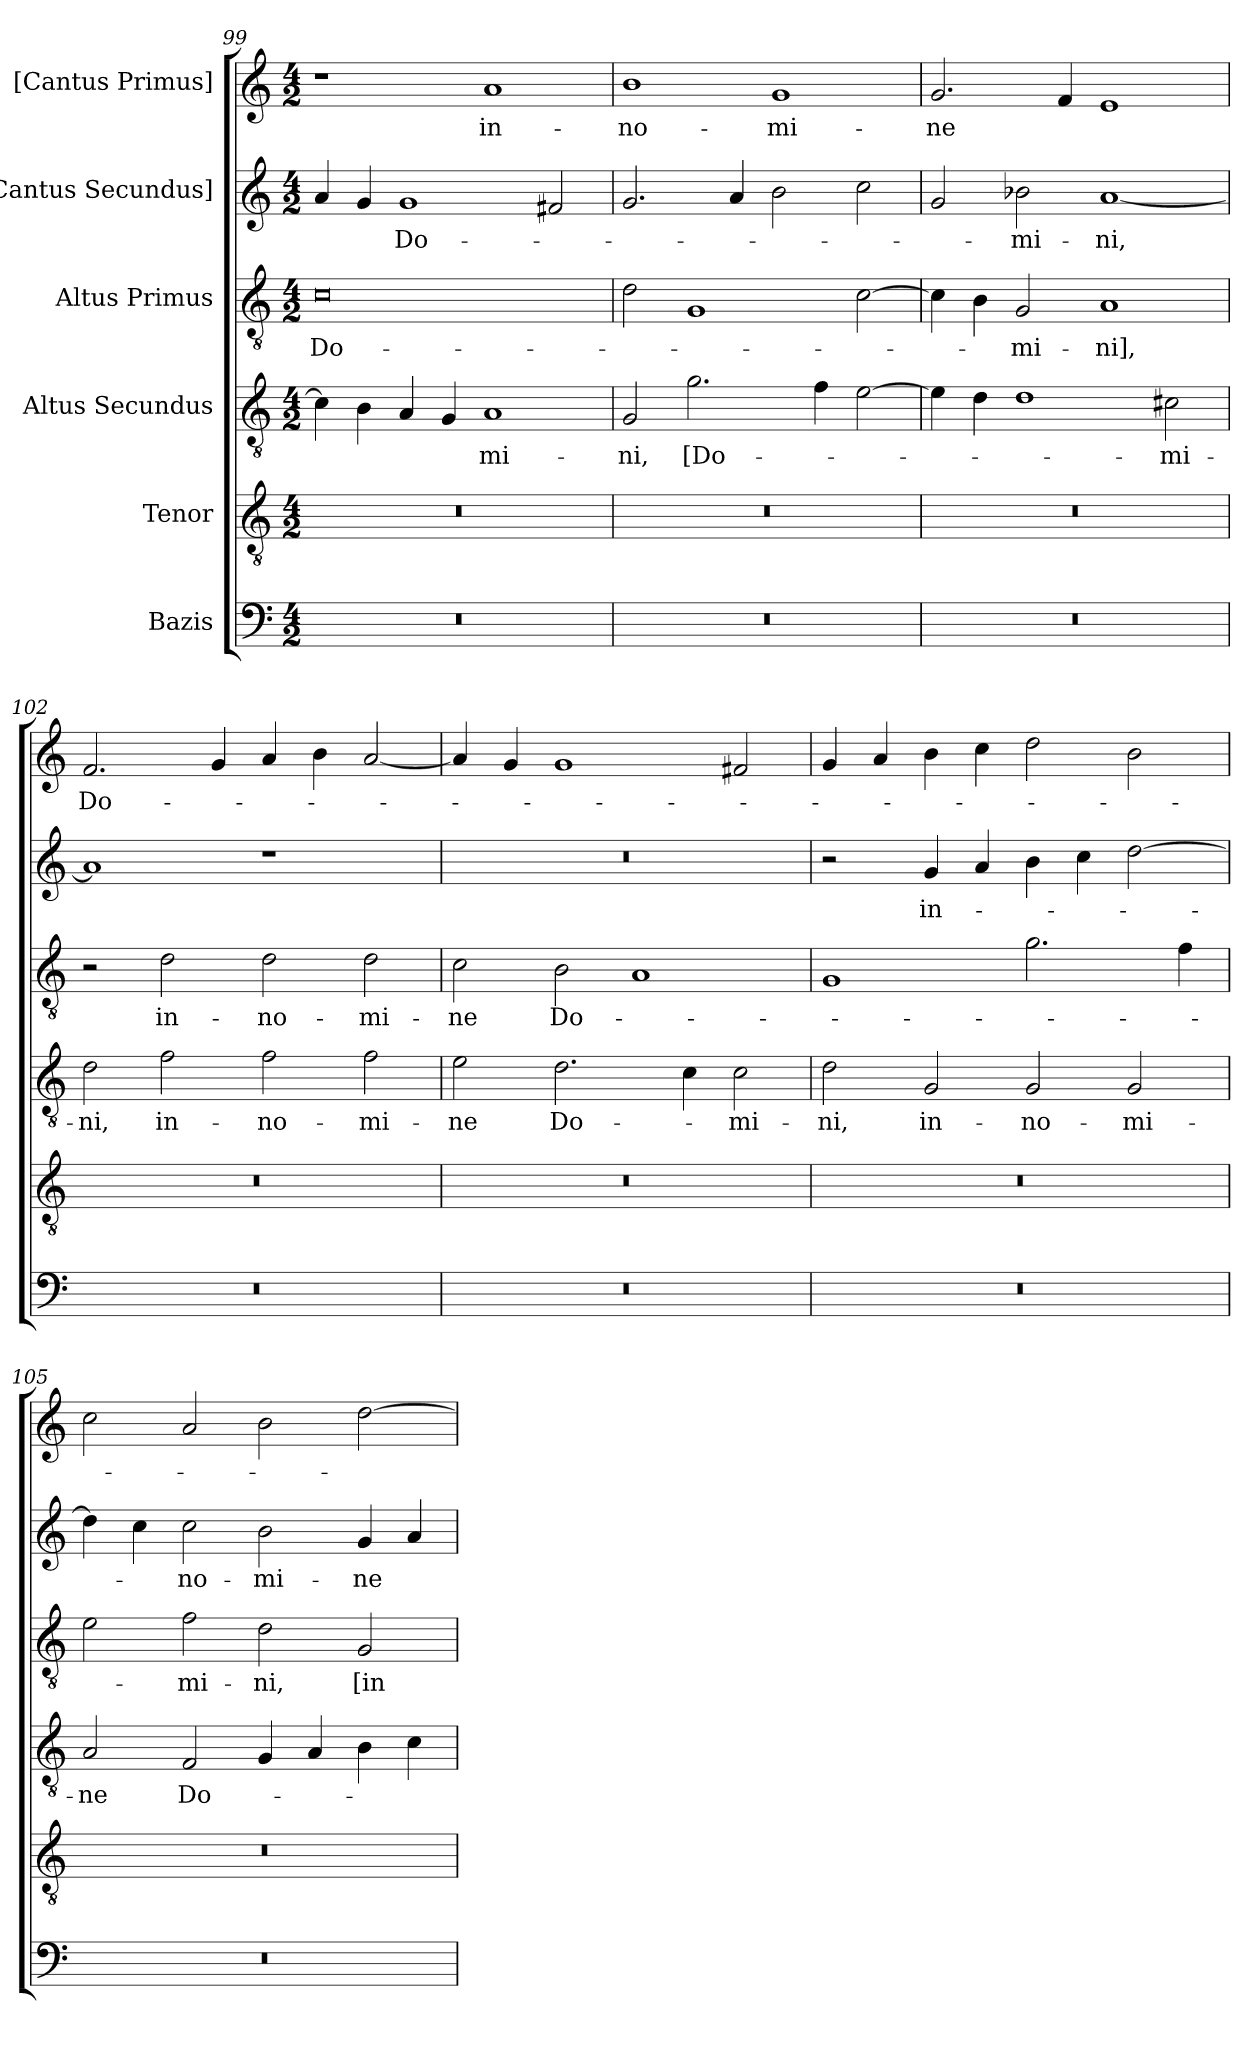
**kern	**kern	**kern	**text	**kern	**text	**kern	**text	**kern	**text
*part6	*part5	*part4	*part4	*part3	*part3	*part2	*part2	*part1	*part1
*staff6	*staff5	*staff4	*staff4	*staff3	*staff3	*staff2	*staff2	*staff1	*staff1
*I"Bazis	*I"Tenor	*I"Altus Secundus	*	*I"Altus Primus	*	*I"[Cantus Secundus]	*	*I"[Cantus Primus]	*
*clefF4	*clefGv2	*clefGv2	*	*clefGv2	*	*clefG2	*	*clefG2	*
*k[]	*k[]	*k[]	*	*k[]	*	*k[]	*	*k[]	*
*M4/2	*M4/2	*M4/2	*	*M4/2	*	*M4/2	*	*M4/2	*
=99	=99	=99	=99	=99	=99	=99	=99	=99	=99
0r	0r	4c\]	.	0c\	Do-	4a/	.	1r	.
.	.	4B\	.	.	.	4g/	.	.	.
.	.	4A/	.	.	.	1g/	Do-	.	.
.	.	4G/	.	.	.	.	.	.	.
.	.	1A/	-mi-	.	.	.	.	1a/	in-
.	.	.	.	.	.	2f#X/	.	.	.
=100	=100	=100	=100	=100	=100	=100	=100	=100	=100
0r	0r	2G/	-ni,	2d\	.	2.g/	.	1b\	no-
.	.	2.g\	[Do-	1G/	.	.	.	.	.
.	.	.	.	.	.	4a/	.	.	.
.	.	.	.	.	.	2b\	.	1g/	-mi-
.	.	4f\	.	.	.	.	.	.	.
.	.	[2e\	.	[2c\	.	2cc\	.	.	.
=101	=101	=101	=101	=101	=101	=101	=101	=101	=101
0r	0r	4e\]	.	4c\]	.	2g/	.	2.g/	-ne
.	.	4d\	.	4B\	.	.	.	.	.
.	.	1d\	.	2G/	-mi-	2b-X\	-mi-	.	.
.	.	.	.	.	.	.	.	4f/	.
.	.	.	.	1A/	-ni],	[1a/	-ni,	1e/	.
.	.	2c#X\	-mi-	.	.	.	.	.	.
=102	=102	=102	=102	=102	=102	=102	=102	=102	=102
0r	0r	2d\	-ni,	2r	.	1a/]	.	2.f/	Do-
.	.	2f\	in-	2d\	in-	.	.	.	.
.	.	.	.	.	.	.	.	4g/	.
.	.	2f\	no-	2d\	no-	1r	.	4a/	.
.	.	.	.	.	.	.	.	4b\	.
.	.	2f\	-mi-	2d\	-mi-	.	.	[2a/	.
=103	=103	=103	=103	=103	=103	=103	=103	=103	=103
0r	0r	2e\	-ne	2c\	-ne	0r	.	4a/]	.
.	.	.	.	.	.	.	.	4g/	.
.	.	2.d\	Do-	2B\	Do-	.	.	1g/	.
.	.	.	.	1A/	.	.	.	.	.
.	.	4c\	.	.	.	.	.	.	.
.	.	2c\	-mi-	.	.	.	.	2f#X/	.
=104	=104	=104	=104	=104	=104	=104	=104	=104	=104
0r	0r	2d\	-ni,	1G/	.	2r	.	4g/	.
.	.	.	.	.	.	.	.	4a/	.
.	.	2G/	in-	.	.	4g/	in-	4b\	.
.	.	.	.	.	.	4a/	.	4cc\	.
.	.	2G/	no-	2.g\	.	4b\	.	2dd\	.
.	.	.	.	.	.	4cc\	.	.	.
.	.	2G/	-mi-	.	.	[2dd\	.	2b\	.
.	.	.	.	4f\	.	.	.	.	.
=105	=105	=105	=105	=105	=105	=105	=105	=105	=105
0r	0r	2A/	-ne	2e\	.	4dd\]	.	2cc\	.
.	.	.	.	.	.	4cc\	.	.	.
.	.	2F/	Do-	2f\	-mi-	2cc\	no-	2a/	.
.	.	4G/	.	2d\	-ni,	2b\	-mi-	2b\	.
.	.	4A/	.	.	.	.	.	.	.
.	.	4B\	.	2G/	[in-	4g/	-ne	[2dd\	.
.	.	4c\	.	.	.	4a/	.	.	.
=	=	=	=	=	=	=	=	=	=
*-	*-	*-	*-	*-	*-	*-	*-	*-	*-
